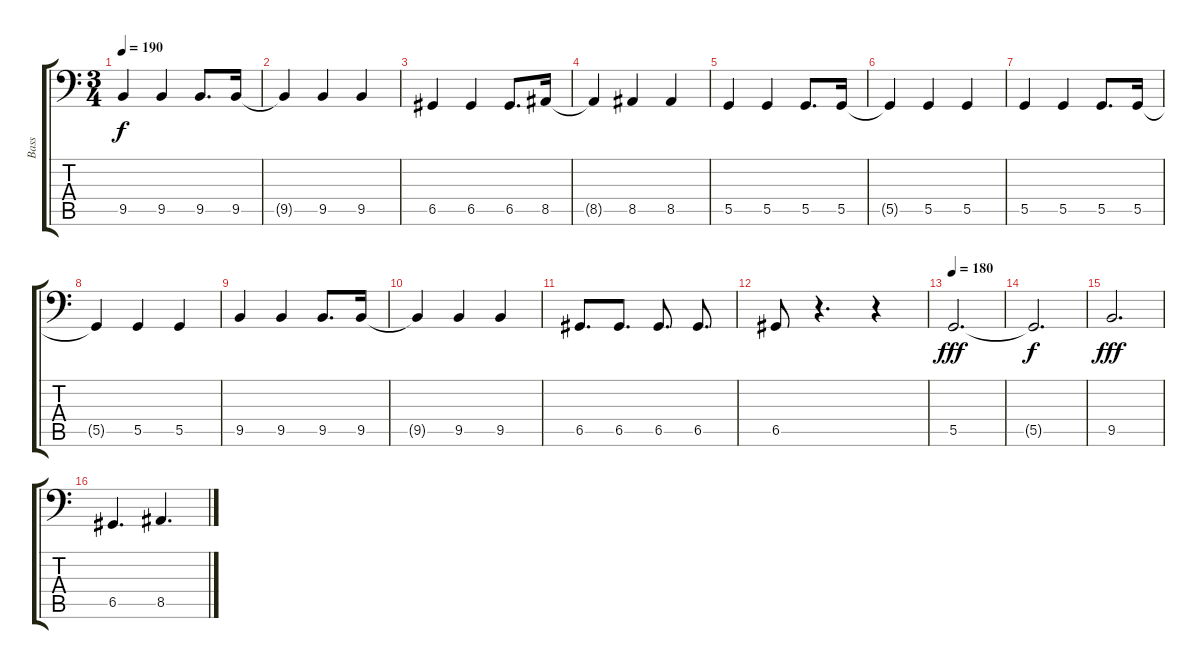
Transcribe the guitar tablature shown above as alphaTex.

\track ("Bass" "Bass") {instrument electricbassfinger}
\staff {score tabs}
\tuning (A2 E2 C2 G1 D1 G0) {hide}
\ts (3 4)
\tempo 190
\clef f4
\ks c
9.5.4{dy f} 9.5.4 9.5.8{d} 9.5.16 |
9.5{t}.4 9.5.4 9.5.4 |
6.5.4 6.5.4 6.5.8{d} 8.5.16 |
8.5{t}.4 8.5.4 8.5.4 |
5.5.4 5.5.4 5.5.8{d} 5.5.16 |
5.5{t}.4 5.5.4 5.5.4 |
5.5.4 5.5.4 5.5.8{d} 5.5.16 |
5.5{t}.4 5.5.4 5.5.4 |
9.5.4 9.5.4 9.5.8{d} 9.5.16 |
9.5{t}.4 9.5.4 9.5.4 |
6.5.8{d} 6.5.8{d} 6.5.8{d} 6.5.8{d} |
6.5.8 r.4{d} r.4 |
\tempo 180
5.5.2{d dy fff} |
5.5{t}.2{d dy f} |
9.5.2{d dy fff} |
6.5.4{d} 8.5.4{d}
